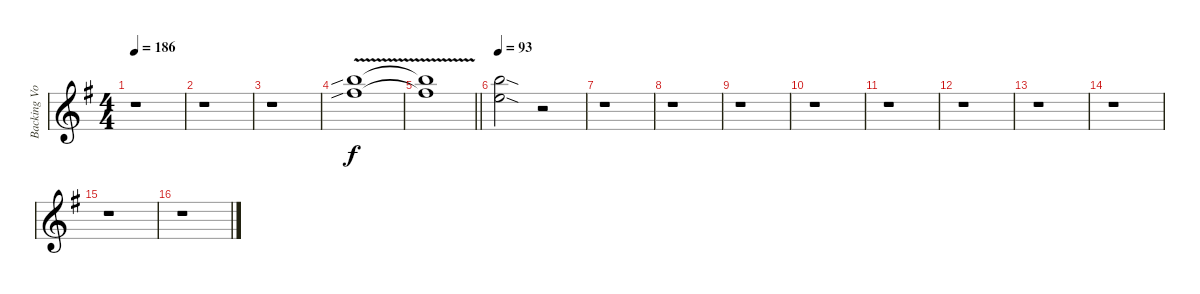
\track ("Backing Vocals 1 - Steve Lee" "Backing Vo") {instrument choiraahs}
\staff {score}
\tuning (E4 B3 G3 D3 A2 E2 B1) {hide}
\ts (4 4)
\tempo 186
\clef g2
\ks eminor
r.1{dy f} |
r.1 |
r.1 |
(14.1{v sib} 24.2{v sib}).1 |
\barLineRight lightlight
(14.1{v t} 24.2{v t}).1 |
\tempo 93
(19.1{sod} 17.2{sod}).2 r.2 |
r.1 |
r.1 |
r.1 |
r.1 |
r.1 |
r.1 |
r.1 |
r.1 |
r.1 |
r.1
